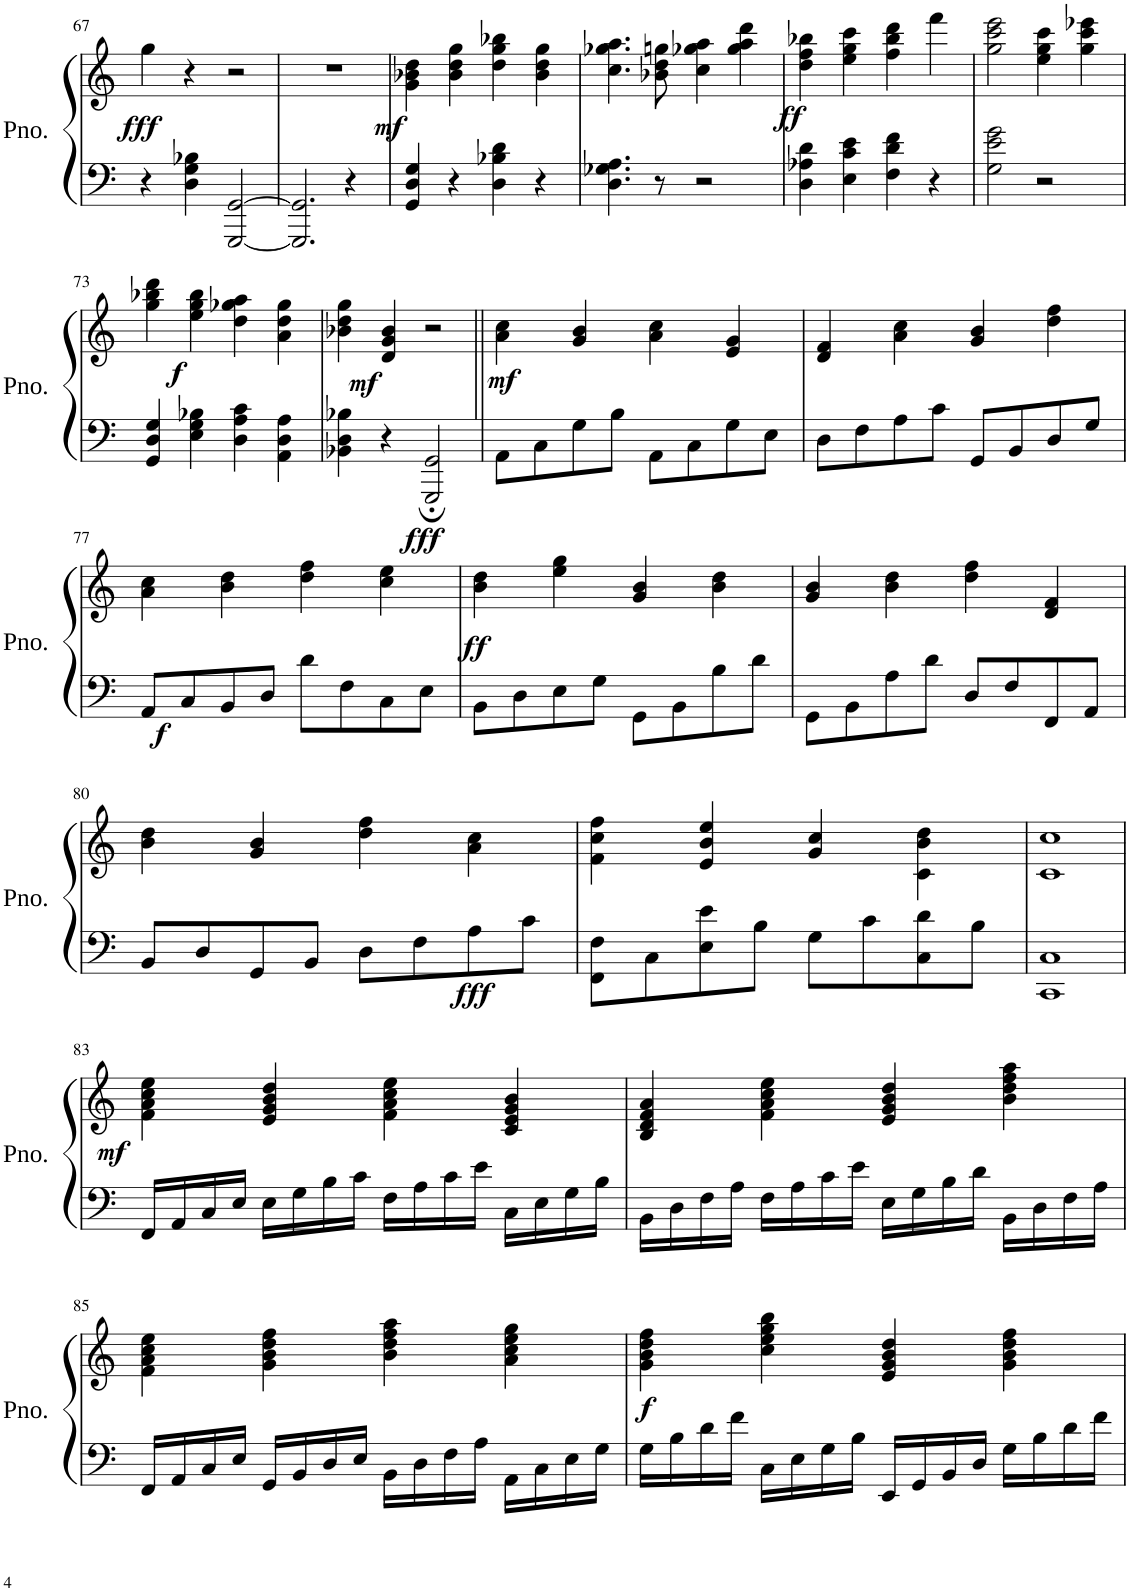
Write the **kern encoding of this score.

**kern	**kern	**dynam
*part1	*part1	*part1
*staff2	*staff1	*staff1/2
*I"Piano	*	*
*I'Pno.	*	*
!!LO:PB:g=z
*clefF4	*clefG2	*
*k[]	*k[]	*
*M4/4	*M4/4	*
=67	=67	=67
!	!	!LO:DY:b
4r	4gg\	fff
4D\ 4G\ 4B-X\	4r	.
[2GGG/ [2GG/	2r	.
=68	=68	=68
2.GGG/] 2.GG/]	1r	.
4r	.	.
=69	=69	=69
!	!	!LO:DY:b
4GG/ 4D/ 4G/	4g\ 4b-X\ 4dd\	mf
4r	4b-\ 4dd\ 4gg\	.
4D\ 4B-X\ 4d\	4dd\ 4gg\ 4bb-X\	.
4r	4b-\ 4dd\ 4gg\	.
=70	=70	=70
4.D\ 4.G-X\ 4.A\	4.cc\ 4.gg-X\ 4.aa\	.
8r	8b-X\ 8dd\ 8ggn\	.
2r	4cc\ 4gg-X\ 4aa\	.
.	4gg-\ 4aa\ 4ddd\	.
=71	=71	=71
!	!	!LO:DY:b
4D\ 4A-X\ 4d\	4dd\ 4ff\ 4bb-X\	ff
4E\ 4c\ 4e\	4ee\ 4gg\ 4ccc\	.
4F\ 4d\ 4f\	4ff\ 4bb-\ 4ddd\	.
4r	4fff\	.
=72	=72	=72
2G\ 2e\ 2g\	2gg\ 2ccc\ 2eee\	.
2r	4ee\ 4gg\ 4ccc\	.
.	4gg\ 4ccc\ 4eee-X\	.
!!LO:LB:g=z
=73	=73	=73
4GG/ 4D/ 4G/	4gg\ 4bb-X\ 4ddd\	.
!	!	!LO:DY:b
4E\ 4G\ 4B-X\	4ee\ 4gg\ 4bb-\	f
4D\ 4A\ 4c\	4dd\ 4gg-X\ 4aa\	.
4AA\ 4D\ 4A\	4a\ 4dd\ 4gg-\	.
=74	=74	=74
4BB-X\ 4D\ 4B-X\	4b-X\ 4dd\ 4gg\	.
!	!	!LO:DY:b
4r	4d/ 4g/ 4b-/	mf
!	!	!LO:DY:b=2
2GGG/; 2GG/;	2r	fff
=75||	=75||	=75||
!	!	!LO:DY:b
8AA\L	4a\ 4cc\	mf
8C\	.	.
8G\	4g/ 4b/	.
8B\J	.	.
8AA\L	4a\ 4cc\	.
8C\	.	.
8G\	4e/ 4g/	.
8E\J	.	.
=76	=76	=76
8D\L	4d/ 4f/	.
8F\	.	.
8A\	4a\ 4cc\	.
8c\J	.	.
8GG/L	4g/ 4b/	.
8BB/	.	.
8D/	4dd\ 4ff\	.
8G/J	.	.
!!LO:LB:g=z
=77	=77	=77
!	!	!LO:DY:b=2
8AA/L	4a\ 4cc\	f
8C/	.	.
8BB/	4b\ 4dd\	.
8D/J	.	.
8d\L	4dd\ 4ff\	.
8F\	.	.
8C\	4cc\ 4ee\	.
8E\J	.	.
=78	=78	=78
!	!	!LO:DY:b
8BB\L	4b\ 4dd\	ff
8D\	.	.
8E\	4ee\ 4gg\	.
8G\J	.	.
8GG\L	4g/ 4b/	.
8BB\	.	.
8B\	4b\ 4dd\	.
8d\J	.	.
=79	=79	=79
8GG\L	4g/ 4b/	.
8BB\	.	.
8A\	4b\ 4dd\	.
8d\J	.	.
8D/L	4dd\ 4ff\	.
8F/	.	.
8FF/	4d/ 4f/	.
8AA/J	.	.
!!LO:LB:g=z
=80	=80	=80
8BB/L	4b\ 4dd\	.
8D/	.	.
8GG/	4g/ 4b/	.
8BB/J	.	.
8D\L	4dd\ 4ff\	.
8F\	.	.
!	!	!LO:DY:b=2
8A\	4a\ 4cc\	fff
8c\J	.	.
=81	=81	=81
8FF\ 8F\L	4f\ 4cc\ 4ff\	.
8C\	.	.
8E\ 8e\	4e/ 4b/ 4ee/	.
8B\J	.	.
8G\L	4g/ 4cc/	.
8c\	.	.
8C\ 8d\	4c\ 4b\ 4dd\	.
8B\J	.	.
=82	=82	=82
1CC 1C	1c 1cc	.
!!LO:LB:g=z
=83	=83	=83
!	!	!LO:DY:b
16FF/LL	4f\ 4a\ 4cc\ 4ee\	mf
16AA/	.	.
16C/	.	.
16E/JJ	.	.
16E\LL	4e/ 4g/ 4b/ 4dd/	.
16G\	.	.
16B\	.	.
16c\JJ	.	.
16F\LL	4f\ 4a\ 4cc\ 4ee\	.
16A\	.	.
16c\	.	.
16e\JJ	.	.
16C\LL	4c/ 4e/ 4g/ 4b/	.
16E\	.	.
16G\	.	.
16B\JJ	.	.
=84	=84	=84
16BB\LL	4B/ 4d/ 4f/ 4a/	.
16D\	.	.
16F\	.	.
16A\JJ	.	.
16F\LL	4f\ 4a\ 4cc\ 4ee\	.
16A\	.	.
16c\	.	.
16e\JJ	.	.
16E\LL	4e/ 4g/ 4b/ 4dd/	.
16G\	.	.
16B\	.	.
16d\JJ	.	.
16BB\LL	4b\ 4dd\ 4ff\ 4aa\	.
16D\	.	.
16F\	.	.
16A\JJ	.	.
!!LO:LB:g=z
=85	=85	=85
16FF/LL	4f\ 4a\ 4cc\ 4ee\	.
16AA/	.	.
16C/	.	.
16E/JJ	.	.
16GG/LL	4g\ 4b\ 4dd\ 4ff\	.
16BB/	.	.
16D/	.	.
16E/JJ	.	.
16BB\LL	4b\ 4dd\ 4ff\ 4aa\	.
16D\	.	.
16F\	.	.
16A\JJ	.	.
16AA\LL	4a\ 4cc\ 4ee\ 4gg\	.
16C\	.	.
16E\	.	.
16G\JJ	.	.
=86	=86	=86
!	!	!LO:DY:b
16G\LL	4g\ 4b\ 4dd\ 4ff\	f
16B\	.	.
16d\	.	.
16f\JJ	.	.
16C\LL	4cc\ 4ee\ 4gg\ 4bb\	.
16E\	.	.
16G\	.	.
16B\JJ	.	.
16EE/LL	4e/ 4g/ 4b/ 4dd/	.
16GG/	.	.
16BB/	.	.
16D/JJ	.	.
16G\LL	4g\ 4b\ 4dd\ 4ff\	.
16B\	.	.
16d\	.	.
16f\JJ	.	.
=	=	=
*-	*-	*-
